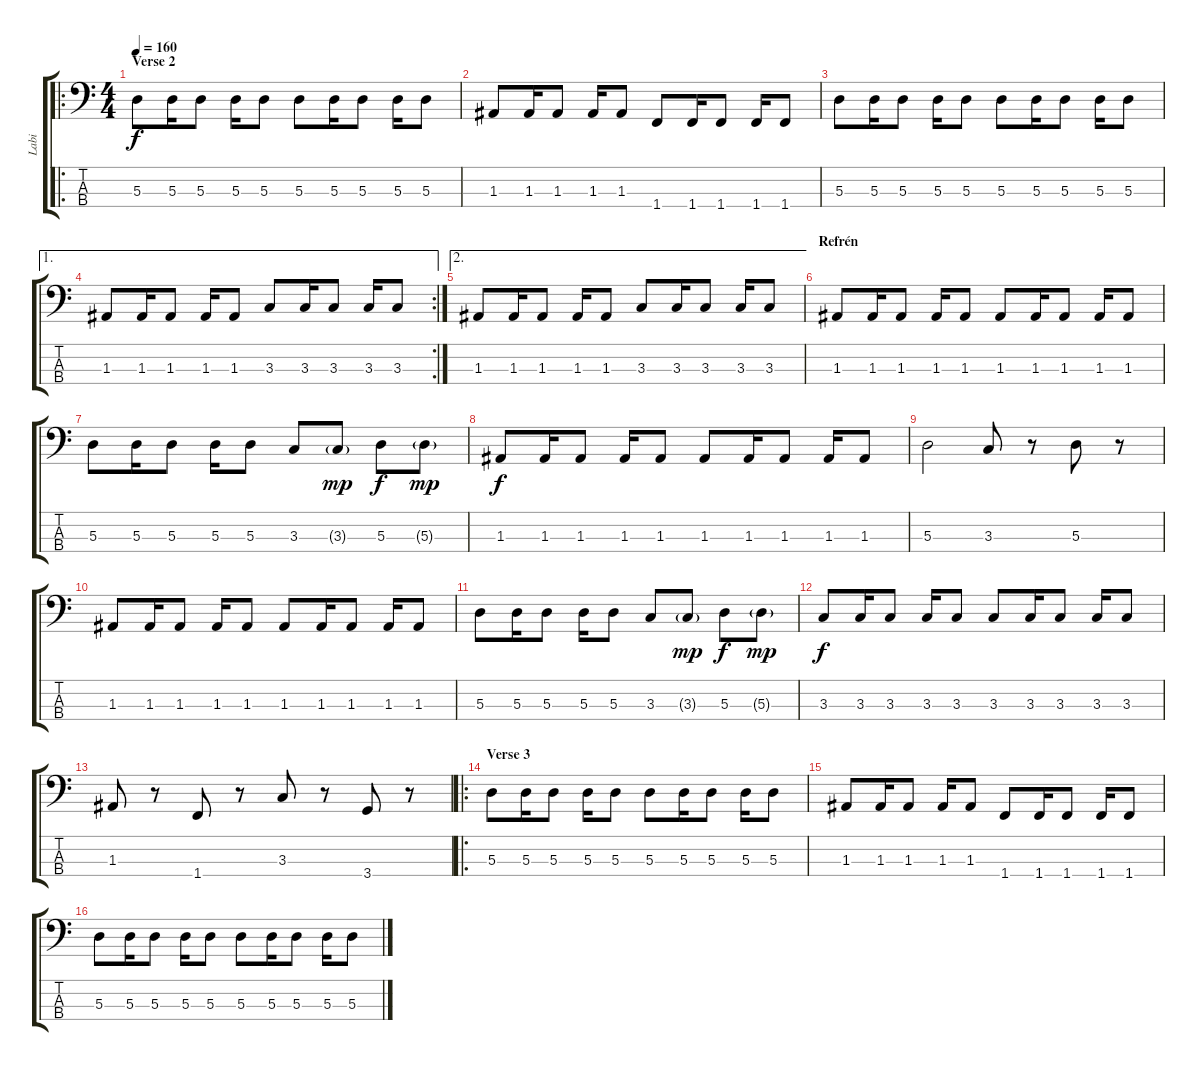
\track ("Labi" "Labi") {instrument electricbasspick}
\staff {score tabs}
\tuning (G2 D2 A1 E1) {hide}
\ro
\ts (4 4)
\section ("" "Verse 2")
\tempo 160
\clef f4
\ks c
5.3.8{dy f} 5.3.16 5.3.8 5.3.16 5.3.8 5.3.8 5.3.16 5.3.8 5.3.16 5.3.8 |
1.3.8 1.3.16 1.3.8 1.3.16 1.3.8 1.4.8 1.4.16 1.4.8 1.4.16 1.4.8 |
5.3.8 5.3.16 5.3.8 5.3.16 5.3.8 5.3.8 5.3.16 5.3.8 5.3.16 5.3.8 |
\ae 1
\rc 2
1.3.8 1.3.16 1.3.8 1.3.16 1.3.8 3.3.8 3.3.16 3.3.8 3.3.16 3.3.8 |
\ae 2
1.3.8 1.3.16 1.3.8 1.3.16 1.3.8 3.3.8 3.3.16 3.3.8 3.3.16 3.3.8 |
\section ("" "Refrén")
1.3.8 1.3.16 1.3.8 1.3.16 1.3.8 1.3.8 1.3.16 1.3.8 1.3.16 1.3.8 |
5.3.8 5.3.16 5.3.8 5.3.16 5.3.8 3.3.8 3.3{g}.8{dy mp} 5.3.8{dy f} 5.3{g}.8{dy mp} |
1.3.8{dy f} 1.3.16 1.3.8 1.3.16 1.3.8 1.3.8 1.3.16 1.3.8 1.3.16 1.3.8 |
5.3.2 3.3.8 r.8 5.3.8 r.8 |
1.3.8 1.3.16 1.3.8 1.3.16 1.3.8 1.3.8 1.3.16 1.3.8 1.3.16 1.3.8 |
5.3.8 5.3.16 5.3.8 5.3.16 5.3.8 3.3.8 3.3{g}.8{dy mp} 5.3.8{dy f} 5.3{g}.8{dy mp} |
3.3.8{dy f} 3.3.16 3.3.8 3.3.16 3.3.8 3.3.8 3.3.16 3.3.8 3.3.16 3.3.8 |
1.3.8 r.8 1.4.8 r.8 3.3.8 r.8 3.4.8 r.8 |
\ro
\section ("" "Verse 3")
5.3.8 5.3.16 5.3.8 5.3.16 5.3.8 5.3.8 5.3.16 5.3.8 5.3.16 5.3.8 |
1.3.8 1.3.16 1.3.8 1.3.16 1.3.8 1.4.8 1.4.16 1.4.8 1.4.16 1.4.8 |
5.3.8 5.3.16 5.3.8 5.3.16 5.3.8 5.3.8 5.3.16 5.3.8 5.3.16 5.3.8
